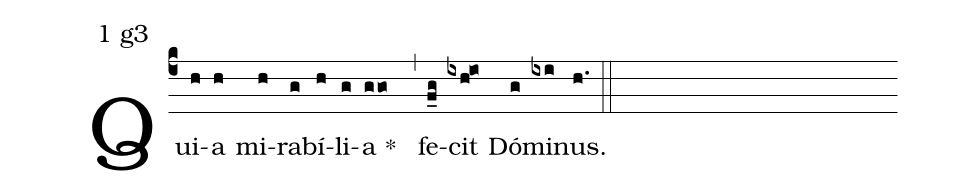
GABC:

mode:1 g3;
%%
(c4) Qui(h)a(h) mi(h)ra(g)bí(h)li(g)a(ggo) *()(,) fe(f_g)cit(ixh@io) Dó(g)mi(ixi)nus.(h.) (::)
